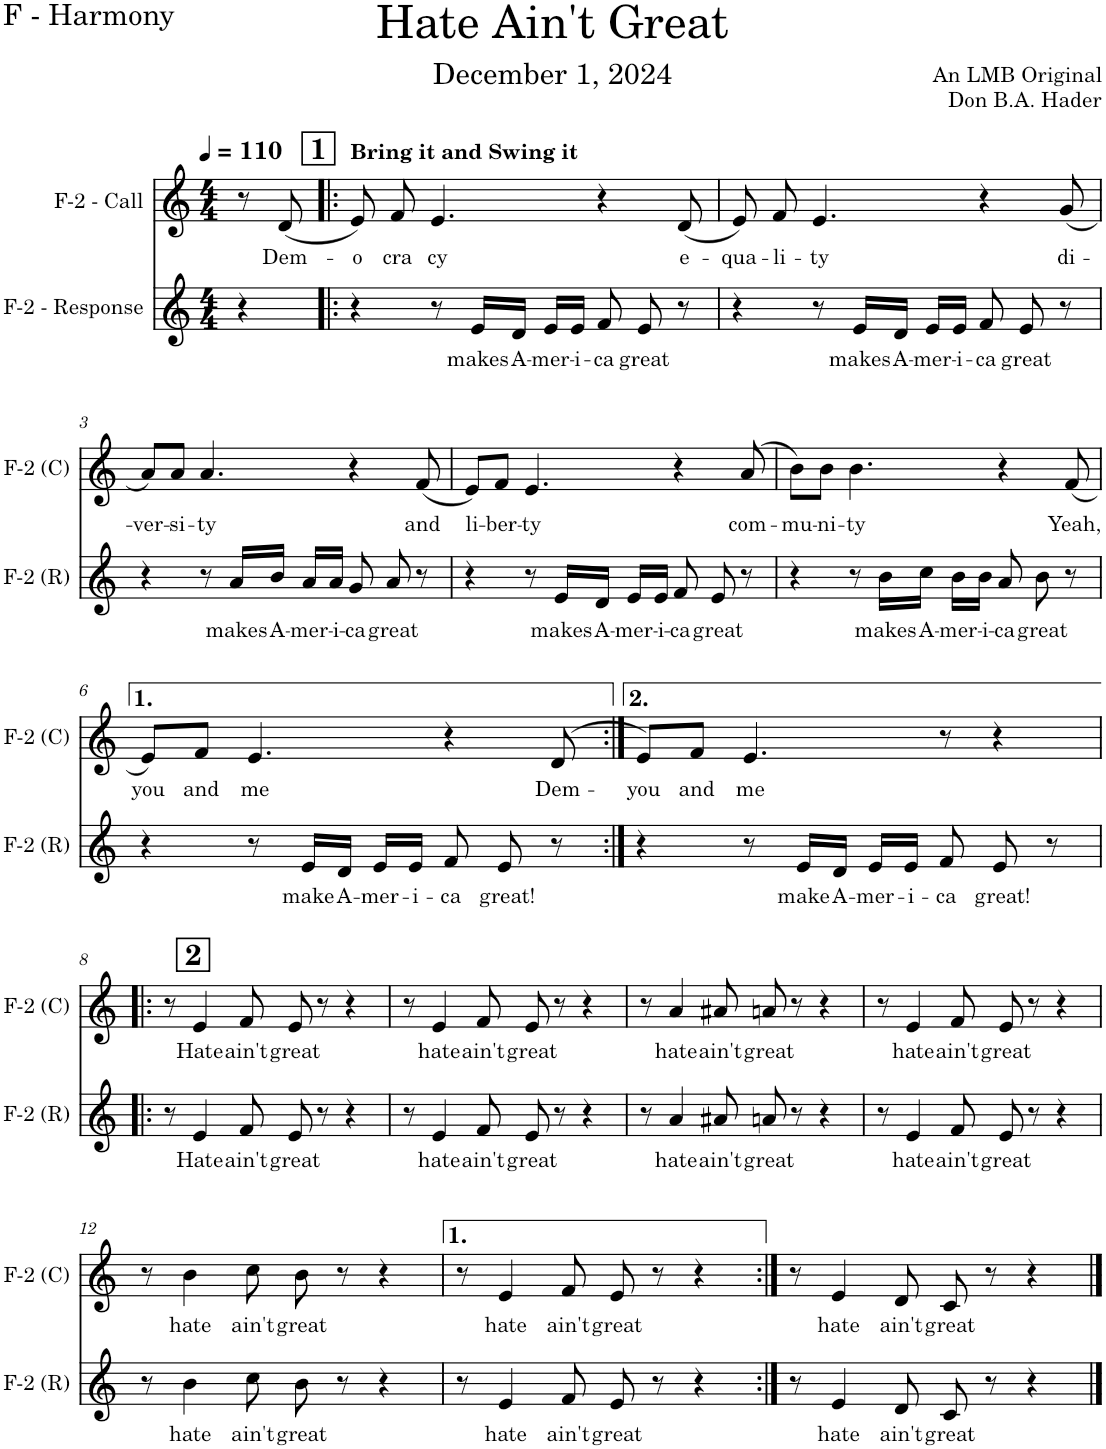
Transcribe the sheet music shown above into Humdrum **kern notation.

**kern	**text	**kern	**text
*part2	*part2	*part1	*part1
*staff2	*staff2	*staff1	*staff1
*I"F-2 - Response	*	*I"F-2 - Call	*
*I'F-2 (R)	*	*I'F-2 (C)	*
*clefG2	*	*clefG2	*
*Trd4c7	*	*Trd4c7	*
*k[]	*	*k[]	*
*M4/4	*	*M4/4	*
*MM110	*	*MM110	*
=	=	=	=
4r	.	8r	.
!	!	!	!LO:LY:b
.	.	(8d/	Dem-
!!LO:REH:place=s1:a:B:cj:fs=14:t=1
=1!|:	=1!|:	=1!|:	=1!|:
!	!	!LO:TX:a:B:t=Bring it and Swing it	!
!	!	!	!LO:LY:b
4r	.	8e/)	-o
!	!	!	!LO:LY:b
.	.	8f/	-cra
!	!	!	!LO:LY:b
8r	.	4.e/	-cy
!	!LO:LY:b	!	!
16e/LL	makes	.	.
!	!LO:LY:b	!	!
16d/JJ	A-	.	.
!	!LO:LY:b	!	!
16e/LL	-mer-	.	.
!	!LO:LY:b	!	!
16e/JJ	-i-	.	.
!	!LO:LY:b	!	!
8f/	-ca	4r	.
!	!LO:LY:b	!	!
8e/	great	.	.
!	!	!	!LO:LY:b
8r	.	(8d/	e-
=2	=2	=2	=2
!	!	!	!LO:LY:b
4r	.	8e/)	-qua-
!	!	!	!LO:LY:b
.	.	8f/	-li-
!	!	!	!LO:LY:b
8r	.	4.e/	-ty
!	!LO:LY:b	!	!
16e/LL	makes	.	.
!	!LO:LY:b	!	!
16d/JJ	A-	.	.
!	!LO:LY:b	!	!
16e/LL	-mer-	.	.
!	!LO:LY:b	!	!
16e/JJ	-i-	.	.
!	!LO:LY:b	!	!
8f/	-ca	4r	.
!	!LO:LY:b	!	!
8e/	great	.	.
!	!	!	!LO:LY:b
8r	.	(8g/	di-
!!LO:LB:g=z
=3	=3	=3	=3
!	!	!	!LO:LY:b
4r	.	8a/L)	-ver-
!	!	!	!LO:LY:b
.	.	8a/J	-si-
!	!	!	!LO:LY:b
8r	.	4.a/	-ty
!	!LO:LY:b	!	!
16a/LL	makes	.	.
!	!LO:LY:b	!	!
16b/JJ	A-	.	.
!	!LO:LY:b	!	!
16a/LL	-mer-	.	.
!	!LO:LY:b	!	!
16a/JJ	-i-	.	.
!	!LO:LY:b	!	!
8g/	-ca	4r	.
!	!LO:LY:b	!	!
8a/	great	.	.
!	!	!	!LO:LY:b
8r	.	(8f/	and
=4	=4	=4	=4
!	!	!	!LO:LY:b
4r	.	8e/L)	li-
!	!	!	!LO:LY:b
.	.	8f/J	-ber-
!	!	!	!LO:LY:b
8r	.	4.e/	-ty
!	!LO:LY:b	!	!
16e/LL	makes	.	.
!	!LO:LY:b	!	!
16d/JJ	A-	.	.
!	!LO:LY:b	!	!
16e/LL	-mer-	.	.
!	!LO:LY:b	!	!
16e/JJ	-i-	.	.
!	!LO:LY:b	!	!
8f/	-ca	4r	.
!	!LO:LY:b	!	!
8e/	great	.	.
!	!	!	!LO:LY:b
8r	.	(8a/	com-
=5	=5	=5	=5
!	!	!	!LO:LY:b
4r	.	8b\L)	-mu-
!	!	!	!LO:LY:b
.	.	8b\J	-ni-
!	!	!	!LO:LY:b
8r	.	4.b\	-ty
!	!LO:LY:b	!	!
16b\LL	makes	.	.
!	!LO:LY:b	!	!
16cc\JJ	A-	.	.
!	!LO:LY:b	!	!
16b\LL	-mer-	.	.
!	!LO:LY:b	!	!
16b\JJ	-i-	.	.
!	!LO:LY:b	!	!
8a/	-ca	4r	.
!	!LO:LY:b	!	!
8b\	great	.	.
!	!	!	!LO:LY:b
8r	.	(8f/	Yeah,
!!LO:LB:g=z
=6	=6	=6	=6
!	!	!	!LO:LY:b
4r	.	8e/L)	you
!	!	!	!LO:LY:b
.	.	8f/J	and
!	!	!	!LO:LY:b
8r	.	4.e/	me
!	!LO:LY:b	!	!
16e/LL	make	.	.
!	!LO:LY:b	!	!
16d/JJ	A-	.	.
!	!LO:LY:b	!	!
16e/LL	-mer-	.	.
!	!LO:LY:b	!	!
16e/JJ	-i-	.	.
!	!LO:LY:b	!	!
8f/	-ca	4r	.
!	!LO:LY:b	!	!
8e/	great!	.	.
!	!	!	!LO:LY:b
8r	.	(>8d/	Dem-
=7:|!	=7:|!	=7:|!	=7:|!
!	!	!	!LO:LY:b
4r	.	8e/L)	-you
!	!	!	!LO:LY:b
.	.	8f/J	and
!	!	!	!LO:LY:b
8r	.	4.e/	me
!	!LO:LY:b	!	!
16e/LL	make	.	.
!	!LO:LY:b	!	!
16d/JJ	A-	.	.
!	!LO:LY:b	!	!
16e/LL	-mer-	.	.
!	!LO:LY:b	!	!
16e/JJ	-i-	.	.
!	!LO:LY:b	!	!
8f/	-ca	8r	.
!	!LO:LY:b	!	!
8e/	great!	4r	.
8r	.	.	.
!!LO:LB:g=z
!!LO:REH:place=s1:a:B:cj:fs=14:t=2:qo=0.5
=8!|:	=8!|:	=8!|:	=8!|:
8r	.	8r	.
!	!LO:LY:b	!	!LO:LY:b
4e/	Hate	4e/	Hate
!	!LO:LY:b	!	!LO:LY:b
8f/	ain't	8f/	ain't
!	!LO:LY:b	!	!LO:LY:b
8e/	great	8e/	great
8r	.	8r	.
4r	.	4r	.
=9	=9	=9	=9
8r	.	8r	.
!	!LO:LY:b	!	!LO:LY:b
4e/	hate	4e/	hate
!	!LO:LY:b	!	!LO:LY:b
8f/	ain't	8f/	ain't
!	!LO:LY:b	!	!LO:LY:b
8e/	great	8e/	great
8r	.	8r	.
4r	.	4r	.
=10	=10	=10	=10
8r	.	8r	.
!	!LO:LY:b	!	!LO:LY:b
4a/	hate	4a/	hate
!	!LO:LY:b	!	!LO:LY:b
8a#X/	ain't	8a#X/	ain't
!	!LO:LY:b	!	!LO:LY:b
8an/	great	8an/	great
8r	.	8r	.
4r	.	4r	.
=11	=11	=11	=11
8r	.	8r	.
!	!LO:LY:b	!	!LO:LY:b
4e/	hate	4e/	hate
!	!LO:LY:b	!	!LO:LY:b
8f/	ain't	8f/	ain't
!	!LO:LY:b	!	!LO:LY:b
8e/	great	8e/	great
8r	.	8r	.
4r	.	4r	.
!!LO:LB:g=z
=12	=12	=12	=12
8r	.	8r	.
!	!LO:LY:b	!	!LO:LY:b
4b\	hate	4b\	hate
!	!LO:LY:b	!	!LO:LY:b
8cc\	ain't	8cc\	ain't
!	!LO:LY:b	!	!LO:LY:b
8b\	great	8b\	great
8r	.	8r	.
4r	.	4r	.
=13	=13	=13	=13
8r	.	8r	.
!	!LO:LY:b	!	!LO:LY:b
4e/	hate	4e/	hate
!	!LO:LY:b	!	!LO:LY:b
8f/	ain't	8f/	ain't
!	!LO:LY:b	!	!LO:LY:b
8e/	great	8e/	great
8r	.	8r	.
4r	.	4r	.
=14:|!	=14:|!	=14:|!	=14:|!
8r	.	8r	.
!	!LO:LY:b	!	!LO:LY:b
4e/	hate	4e/	hate
!	!LO:LY:b	!	!LO:LY:b
8d/	ain't	8d/	ain't
!	!LO:LY:b	!	!LO:LY:b
8c/	great	8c/	great
8r	.	8r	.
4r	.	4r	.
==	==	==	==
*-	*-	*-	*-
